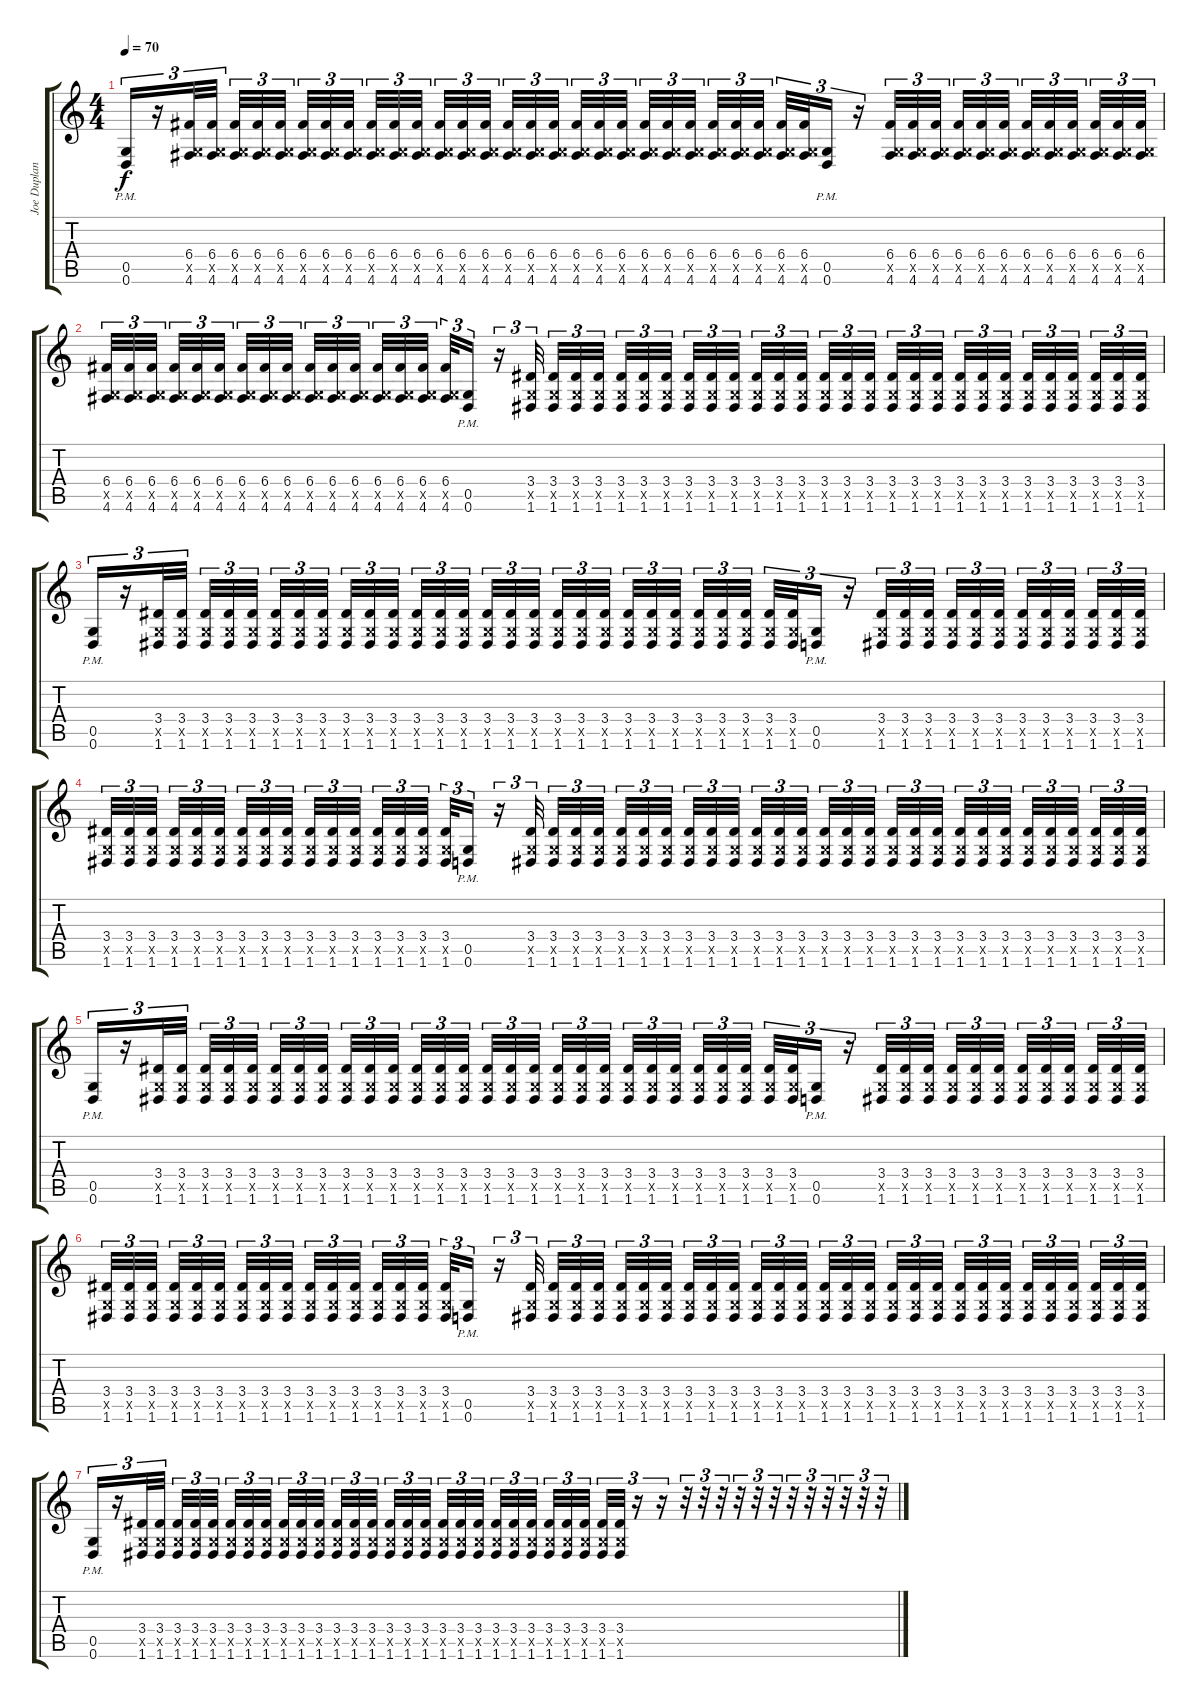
\track ("Joe Duplantier " "Joe Duplan") {instrument overdrivenguitar}
\staff {score tabs}
\tuning (D4 A3 F3 C3 G2 D2) {hide}
\ts (4 4)
\tempo 70
\clef g2
\ks c
(0.5{pm} 0.6{pm}).16{tu (3 2) dy f} r.16{tu (3 2)} (6.4 0.5{x} 4.6).32{tu (3 2)} (6.4 0.5{x} 4.6).32{tu (3 2) beam splitsecondary} (6.4 0.5{x} 4.6).32{tu (3 2)} (6.4 0.5{x} 4.6).32{tu (3 2)} (6.4 0.5{x} 4.6).32{tu (3 2) beam splitsecondary} (6.4 0.5{x} 4.6).32{tu (3 2)} (6.4 0.5{x} 4.6).32{tu (3 2)} (6.4 0.5{x} 4.6).32{tu (3 2)} (6.4 0.5{x} 4.6).32{tu (3 2)} (6.4 0.5{x} 4.6).32{tu (3 2)} (6.4 0.5{x} 4.6).32{tu (3 2) beam splitsecondary} (6.4 0.5{x} 4.6).32{tu (3 2)} (6.4 0.5{x} 4.6).32{tu (3 2)} (6.4 0.5{x} 4.6).32{tu (3 2) beam splitsecondary} (6.4 0.5{x} 4.6).32{tu (3 2)} (6.4 0.5{x} 4.6).32{tu (3 2)} (6.4 0.5{x} 4.6).32{tu (3 2) beam splitsecondary} (6.4 0.5{x} 4.6).32{tu (3 2)} (6.4 0.5{x} 4.6).32{tu (3 2)} (6.4 0.5{x} 4.6).32{tu (3 2)} (6.4 0.5{x} 4.6).32{tu (3 2)} (6.4 0.5{x} 4.6).32{tu (3 2)} (6.4 0.5{x} 4.6).32{tu (3 2) beam splitsecondary} (6.4 0.5{x} 4.6).32{tu (3 2)} (6.4 0.5{x} 4.6).32{tu (3 2)} (6.4 0.5{x} 4.6).32{tu (3 2) beam splitsecondary} (6.4 0.5{x} 4.6).32{tu (3 2)} (6.4 0.5{x} 4.6).32{tu (3 2)} (0.5{pm} 0.6{pm}).16{tu (3 2)} r.16{tu (3 2)} (6.4 0.5{x} 4.6).32{tu (3 2)} (6.4 0.5{x} 4.6).32{tu (3 2)} (6.4 0.5{x} 4.6).32{tu (3 2) beam splitsecondary} (6.4 0.5{x} 4.6).32{tu (3 2)} (6.4 0.5{x} 4.6).32{tu (3 2)} (6.4 0.5{x} 4.6).32{tu (3 2) beam splitsecondary} (6.4 0.5{x} 4.6).32{tu (3 2)} (6.4 0.5{x} 4.6).32{tu (3 2)} (6.4 0.5{x} 4.6).32{tu (3 2) beam splitsecondary} (6.4 0.5{x} 4.6).32{tu (3 2)} (6.4 0.5{x} 4.6).32{tu (3 2)} (6.4 0.5{x} 4.6).32{tu (3 2)} |
(6.4 0.5{x} 4.6).32{tu (3 2)} (6.4 0.5{x} 4.6).32{tu (3 2)} (6.4 0.5{x} 4.6).32{tu (3 2) beam splitsecondary} (6.4 0.5{x} 4.6).32{tu (3 2)} (6.4 0.5{x} 4.6).32{tu (3 2)} (6.4 0.5{x} 4.6).32{tu (3 2) beam splitsecondary} (6.4 0.5{x} 4.6).32{tu (3 2)} (6.4 0.5{x} 4.6).32{tu (3 2)} (6.4 0.5{x} 4.6).32{tu (3 2) beam splitsecondary} (6.4 0.5{x} 4.6).32{tu (3 2)} (6.4 0.5{x} 4.6).32{tu (3 2)} (6.4 0.5{x} 4.6).32{tu (3 2)} (6.4 0.5{x} 4.6).32{tu (3 2)} (6.4 0.5{x} 4.6).32{tu (3 2)} (6.4 0.5{x} 4.6).32{tu (3 2) beam splitsecondary} (6.4 0.5{x} 4.6).32{tu (3 2)} (0.5{pm} 0.6{pm}).16{tu (3 2)} r.16{tu (3 2)} (3.4 0.5{x} 1.6).32{tu (3 2) beam splitsecondary} (3.4 0.5{x} 1.6).32{tu (3 2)} (3.4 0.5{x} 1.6).32{tu (3 2)} (3.4 0.5{x} 1.6).32{tu (3 2)} (3.4 0.5{x} 1.6).32{tu (3 2)} (3.4 0.5{x} 1.6).32{tu (3 2)} (3.4 0.5{x} 1.6).32{tu (3 2) beam splitsecondary} (3.4 0.5{x} 1.6).32{tu (3 2)} (3.4 0.5{x} 1.6).32{tu (3 2)} (3.4 0.5{x} 1.6).32{tu (3 2) beam splitsecondary} (3.4 0.5{x} 1.6).32{tu (3 2)} (3.4 0.5{x} 1.6).32{tu (3 2)} (3.4 0.5{x} 1.6).32{tu (3 2) beam splitsecondary} (3.4 0.5{x} 1.6).32{tu (3 2)} (3.4 0.5{x} 1.6).32{tu (3 2)} (3.4 0.5{x} 1.6).32{tu (3 2)} (3.4 0.5{x} 1.6).32{tu (3 2)} (3.4 0.5{x} 1.6).32{tu (3 2)} (3.4 0.5{x} 1.6).32{tu (3 2) beam splitsecondary} (3.4 0.5{x} 1.6).32{tu (3 2)} (3.4 0.5{x} 1.6).32{tu (3 2)} (3.4 0.5{x} 1.6).32{tu (3 2) beam splitsecondary} (3.4 0.5{x} 1.6).32{tu (3 2)} (3.4 0.5{x} 1.6).32{tu (3 2)} (3.4 0.5{x} 1.6).32{tu (3 2) beam splitsecondary} (3.4 0.5{x} 1.6).32{tu (3 2)} (3.4 0.5{x} 1.6).32{tu (3 2)} (3.4 0.5{x} 1.6).32{tu (3 2)} |
(0.5{pm} 0.6{pm}).16{tu (3 2)} r.16{tu (3 2)} (3.4 0.5{x} 1.6).32{tu (3 2)} (3.4 0.5{x} 1.6).32{tu (3 2) beam splitsecondary} (3.4 0.5{x} 1.6).32{tu (3 2)} (3.4 0.5{x} 1.6).32{tu (3 2)} (3.4 0.5{x} 1.6).32{tu (3 2) beam splitsecondary} (3.4 0.5{x} 1.6).32{tu (3 2)} (3.4 0.5{x} 1.6).32{tu (3 2)} (3.4 0.5{x} 1.6).32{tu (3 2)} (3.4 0.5{x} 1.6).32{tu (3 2)} (3.4 0.5{x} 1.6).32{tu (3 2)} (3.4 0.5{x} 1.6).32{tu (3 2) beam splitsecondary} (3.4 0.5{x} 1.6).32{tu (3 2)} (3.4 0.5{x} 1.6).32{tu (3 2)} (3.4 0.5{x} 1.6).32{tu (3 2) beam splitsecondary} (3.4 0.5{x} 1.6).32{tu (3 2)} (3.4 0.5{x} 1.6).32{tu (3 2)} (3.4 0.5{x} 1.6).32{tu (3 2) beam splitsecondary} (3.4 0.5{x} 1.6).32{tu (3 2)} (3.4 0.5{x} 1.6).32{tu (3 2)} (3.4 0.5{x} 1.6).32{tu (3 2)} (3.4 0.5{x} 1.6).32{tu (3 2)} (3.4 0.5{x} 1.6).32{tu (3 2)} (3.4 0.5{x} 1.6).32{tu (3 2) beam splitsecondary} (3.4 0.5{x} 1.6).32{tu (3 2)} (3.4 0.5{x} 1.6).32{tu (3 2)} (3.4 0.5{x} 1.6).32{tu (3 2) beam splitsecondary} (3.4 0.5{x} 1.6).32{tu (3 2)} (3.4 0.5{x} 1.6).32{tu (3 2)} (0.5{pm} 0.6{pm}).16{tu (3 2)} r.16{tu (3 2)} (3.4 0.5{x} 1.6).32{tu (3 2)} (3.4 0.5{x} 1.6).32{tu (3 2)} (3.4 0.5{x} 1.6).32{tu (3 2) beam splitsecondary} (3.4 0.5{x} 1.6).32{tu (3 2)} (3.4 0.5{x} 1.6).32{tu (3 2)} (3.4 0.5{x} 1.6).32{tu (3 2) beam splitsecondary} (3.4 0.5{x} 1.6).32{tu (3 2)} (3.4 0.5{x} 1.6).32{tu (3 2)} (3.4 0.5{x} 1.6).32{tu (3 2) beam splitsecondary} (3.4 0.5{x} 1.6).32{tu (3 2)} (3.4 0.5{x} 1.6).32{tu (3 2)} (3.4 0.5{x} 1.6).32{tu (3 2)} |
(3.4 0.5{x} 1.6).32{tu (3 2)} (3.4 0.5{x} 1.6).32{tu (3 2)} (3.4 0.5{x} 1.6).32{tu (3 2) beam splitsecondary} (3.4 0.5{x} 1.6).32{tu (3 2)} (3.4 0.5{x} 1.6).32{tu (3 2)} (3.4 0.5{x} 1.6).32{tu (3 2) beam splitsecondary} (3.4 0.5{x} 1.6).32{tu (3 2)} (3.4 0.5{x} 1.6).32{tu (3 2)} (3.4 0.5{x} 1.6).32{tu (3 2) beam splitsecondary} (3.4 0.5{x} 1.6).32{tu (3 2)} (3.4 0.5{x} 1.6).32{tu (3 2)} (3.4 0.5{x} 1.6).32{tu (3 2)} (3.4 0.5{x} 1.6).32{tu (3 2)} (3.4 0.5{x} 1.6).32{tu (3 2)} (3.4 0.5{x} 1.6).32{tu (3 2) beam splitsecondary} (3.4 0.5{x} 1.6).32{tu (3 2)} (0.5{pm} 0.6{pm}).16{tu (3 2)} r.16{tu (3 2)} (3.4 0.5{x} 1.6).32{tu (3 2) beam splitsecondary} (3.4 0.5{x} 1.6).32{tu (3 2)} (3.4 0.5{x} 1.6).32{tu (3 2)} (3.4 0.5{x} 1.6).32{tu (3 2)} (3.4 0.5{x} 1.6).32{tu (3 2)} (3.4 0.5{x} 1.6).32{tu (3 2)} (3.4 0.5{x} 1.6).32{tu (3 2) beam splitsecondary} (3.4 0.5{x} 1.6).32{tu (3 2)} (3.4 0.5{x} 1.6).32{tu (3 2)} (3.4 0.5{x} 1.6).32{tu (3 2) beam splitsecondary} (3.4 0.5{x} 1.6).32{tu (3 2)} (3.4 0.5{x} 1.6).32{tu (3 2)} (3.4 0.5{x} 1.6).32{tu (3 2) beam splitsecondary} (3.4 0.5{x} 1.6).32{tu (3 2)} (3.4 0.5{x} 1.6).32{tu (3 2)} (3.4 0.5{x} 1.6).32{tu (3 2)} (3.4 0.5{x} 1.6).32{tu (3 2)} (3.4 0.5{x} 1.6).32{tu (3 2)} (3.4 0.5{x} 1.6).32{tu (3 2) beam splitsecondary} (3.4 0.5{x} 1.6).32{tu (3 2)} (3.4 0.5{x} 1.6).32{tu (3 2)} (3.4 0.5{x} 1.6).32{tu (3 2) beam splitsecondary} (3.4 0.5{x} 1.6).32{tu (3 2)} (3.4 0.5{x} 1.6).32{tu (3 2)} (3.4 0.5{x} 1.6).32{tu (3 2) beam splitsecondary} (3.4 0.5{x} 1.6).32{tu (3 2)} (3.4 0.5{x} 1.6).32{tu (3 2)} (3.4 0.5{x} 1.6).32{tu (3 2)} |
(0.5{pm} 0.6{pm}).16{tu (3 2)} r.16{tu (3 2)} (3.4 0.5{x} 1.6).32{tu (3 2)} (3.4 0.5{x} 1.6).32{tu (3 2) beam splitsecondary} (3.4 0.5{x} 1.6).32{tu (3 2)} (3.4 0.5{x} 1.6).32{tu (3 2)} (3.4 0.5{x} 1.6).32{tu (3 2) beam splitsecondary} (3.4 0.5{x} 1.6).32{tu (3 2)} (3.4 0.5{x} 1.6).32{tu (3 2)} (3.4 0.5{x} 1.6).32{tu (3 2)} (3.4 0.5{x} 1.6).32{tu (3 2)} (3.4 0.5{x} 1.6).32{tu (3 2)} (3.4 0.5{x} 1.6).32{tu (3 2) beam splitsecondary} (3.4 0.5{x} 1.6).32{tu (3 2)} (3.4 0.5{x} 1.6).32{tu (3 2)} (3.4 0.5{x} 1.6).32{tu (3 2) beam splitsecondary} (3.4 0.5{x} 1.6).32{tu (3 2)} (3.4 0.5{x} 1.6).32{tu (3 2)} (3.4 0.5{x} 1.6).32{tu (3 2) beam splitsecondary} (3.4 0.5{x} 1.6).32{tu (3 2)} (3.4 0.5{x} 1.6).32{tu (3 2)} (3.4 0.5{x} 1.6).32{tu (3 2)} (3.4 0.5{x} 1.6).32{tu (3 2)} (3.4 0.5{x} 1.6).32{tu (3 2)} (3.4 0.5{x} 1.6).32{tu (3 2) beam splitsecondary} (3.4 0.5{x} 1.6).32{tu (3 2)} (3.4 0.5{x} 1.6).32{tu (3 2)} (3.4 0.5{x} 1.6).32{tu (3 2) beam splitsecondary} (3.4 0.5{x} 1.6).32{tu (3 2)} (3.4 0.5{x} 1.6).32{tu (3 2)} (0.5{pm} 0.6{pm}).16{tu (3 2)} r.16{tu (3 2)} (3.4 0.5{x} 1.6).32{tu (3 2)} (3.4 0.5{x} 1.6).32{tu (3 2)} (3.4 0.5{x} 1.6).32{tu (3 2) beam splitsecondary} (3.4 0.5{x} 1.6).32{tu (3 2)} (3.4 0.5{x} 1.6).32{tu (3 2)} (3.4 0.5{x} 1.6).32{tu (3 2) beam splitsecondary} (3.4 0.5{x} 1.6).32{tu (3 2)} (3.4 0.5{x} 1.6).32{tu (3 2)} (3.4 0.5{x} 1.6).32{tu (3 2) beam splitsecondary} (3.4 0.5{x} 1.6).32{tu (3 2)} (3.4 0.5{x} 1.6).32{tu (3 2)} (3.4 0.5{x} 1.6).32{tu (3 2)} |
(3.4 0.5{x} 1.6).32{tu (3 2)} (3.4 0.5{x} 1.6).32{tu (3 2)} (3.4 0.5{x} 1.6).32{tu (3 2) beam splitsecondary} (3.4 0.5{x} 1.6).32{tu (3 2)} (3.4 0.5{x} 1.6).32{tu (3 2)} (3.4 0.5{x} 1.6).32{tu (3 2) beam splitsecondary} (3.4 0.5{x} 1.6).32{tu (3 2)} (3.4 0.5{x} 1.6).32{tu (3 2)} (3.4 0.5{x} 1.6).32{tu (3 2) beam splitsecondary} (3.4 0.5{x} 1.6).32{tu (3 2)} (3.4 0.5{x} 1.6).32{tu (3 2)} (3.4 0.5{x} 1.6).32{tu (3 2)} (3.4 0.5{x} 1.6).32{tu (3 2)} (3.4 0.5{x} 1.6).32{tu (3 2)} (3.4 0.5{x} 1.6).32{tu (3 2) beam splitsecondary} (3.4 0.5{x} 1.6).32{tu (3 2)} (0.5{pm} 0.6{pm}).16{tu (3 2)} r.16{tu (3 2)} (3.4 0.5{x} 1.6).32{tu (3 2) beam splitsecondary} (3.4 0.5{x} 1.6).32{tu (3 2)} (3.4 0.5{x} 1.6).32{tu (3 2)} (3.4 0.5{x} 1.6).32{tu (3 2)} (3.4 0.5{x} 1.6).32{tu (3 2)} (3.4 0.5{x} 1.6).32{tu (3 2)} (3.4 0.5{x} 1.6).32{tu (3 2) beam splitsecondary} (3.4 0.5{x} 1.6).32{tu (3 2)} (3.4 0.5{x} 1.6).32{tu (3 2)} (3.4 0.5{x} 1.6).32{tu (3 2) beam splitsecondary} (3.4 0.5{x} 1.6).32{tu (3 2)} (3.4 0.5{x} 1.6).32{tu (3 2)} (3.4 0.5{x} 1.6).32{tu (3 2) beam splitsecondary} (3.4 0.5{x} 1.6).32{tu (3 2)} (3.4 0.5{x} 1.6).32{tu (3 2)} (3.4 0.5{x} 1.6).32{tu (3 2)} (3.4 0.5{x} 1.6).32{tu (3 2)} (3.4 0.5{x} 1.6).32{tu (3 2)} (3.4 0.5{x} 1.6).32{tu (3 2) beam splitsecondary} (3.4 0.5{x} 1.6).32{tu (3 2)} (3.4 0.5{x} 1.6).32{tu (3 2)} (3.4 0.5{x} 1.6).32{tu (3 2) beam splitsecondary} (3.4 0.5{x} 1.6).32{tu (3 2)} (3.4 0.5{x} 1.6).32{tu (3 2)} (3.4 0.5{x} 1.6).32{tu (3 2) beam splitsecondary} (3.4 0.5{x} 1.6).32{tu (3 2)} (3.4 0.5{x} 1.6).32{tu (3 2)} (3.4 0.5{x} 1.6).32{tu (3 2)} |
(0.5{pm} 0.6{pm}).16{tu (3 2)} r.16{tu (3 2)} (3.4 0.5{x} 1.6).32{tu (3 2)} (3.4 0.5{x} 1.6).32{tu (3 2) beam splitsecondary} (3.4 0.5{x} 1.6).32{tu (3 2)} (3.4 0.5{x} 1.6).32{tu (3 2)} (3.4 0.5{x} 1.6).32{tu (3 2) beam splitsecondary} (3.4 0.5{x} 1.6).32{tu (3 2)} (3.4 0.5{x} 1.6).32{tu (3 2)} (3.4 0.5{x} 1.6).32{tu (3 2)} (3.4 0.5{x} 1.6).32{tu (3 2)} (3.4 0.5{x} 1.6).32{tu (3 2)} (3.4 0.5{x} 1.6).32{tu (3 2) beam splitsecondary} (3.4 0.5{x} 1.6).32{tu (3 2)} (3.4 0.5{x} 1.6).32{tu (3 2)} (3.4 0.5{x} 1.6).32{tu (3 2) beam splitsecondary} (3.4 0.5{x} 1.6).32{tu (3 2)} (3.4 0.5{x} 1.6).32{tu (3 2)} (3.4 0.5{x} 1.6).32{tu (3 2) beam splitsecondary} (3.4 0.5{x} 1.6).32{tu (3 2)} (3.4 0.5{x} 1.6).32{tu (3 2)} (3.4 0.5{x} 1.6).32{tu (3 2)} (3.4 0.5{x} 1.6).32{tu (3 2)} (3.4 0.5{x} 1.6).32{tu (3 2)} (3.4 0.5{x} 1.6).32{tu (3 2) beam splitsecondary} (3.4 0.5{x} 1.6).32{tu (3 2)} (3.4 0.5{x} 1.6).32{tu (3 2)} (3.4 0.5{x} 1.6).32{tu (3 2) beam splitsecondary} (3.4 0.5{x} 1.6).32{tu (3 2)} (3.4 0.5{x} 1.6).32{tu (3 2)} r.16{tu (3 2)} r.16{tu (3 2)} r.32{tu (3 2)} r.32{tu (3 2)} r.32{tu (3 2)} r.32{tu (3 2)} r.32{tu (3 2)} r.32{tu (3 2)} r.32{tu (3 2)} r.32{tu (3 2)} r.32{tu (3 2)} r.32{tu (3 2)} r.32{tu (3 2)} r.32{tu (3 2)}
